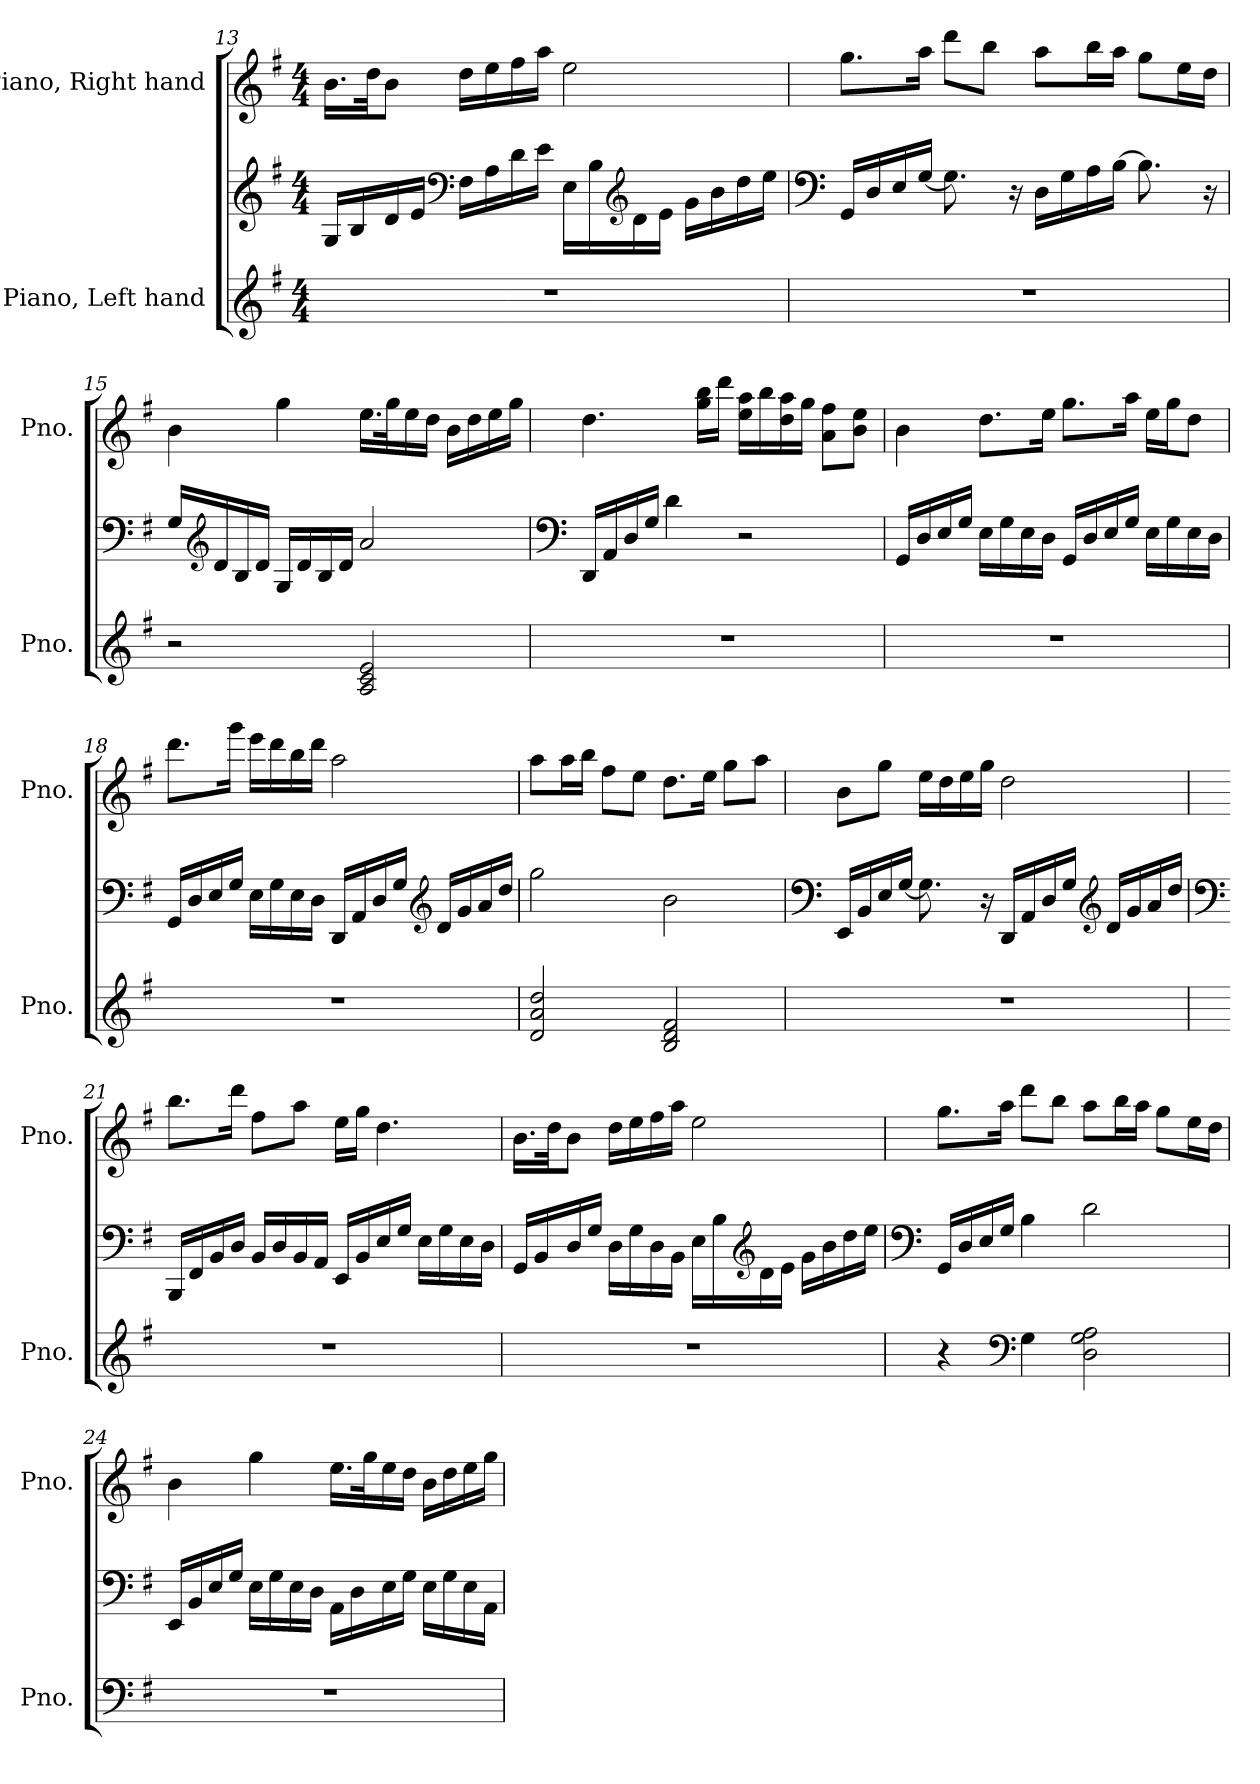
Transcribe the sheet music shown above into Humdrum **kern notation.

**kern	**kern	**kern
*part2	*part2	*part1
*staff3	*staff2	*staff1
*I"Piano, Left hand	*	*I"Piano, Right hand
*I'Pno.	*	*I'Pno.
!!LO:PB:g=z
*clefG2	*clefG2	*clefG2
*k[f#]	*k[f#]	*k[f#]
*M4/4	*M4/4	*M4/4
=13	=13	=13
1r	16G/LL	16.b\LL
.	16B/	.
.	.	32dd\JK
.	16d/	8b\J
.	16e/JJ	.
*	*clefF4	*
.	16F#\LL	16dd\LL
.	16A\	16ee\
.	16d\	16ff#\
.	16e\JJ	16aa\JJ
.	16E\LL	2ee\
.	16B\	.
*	*clefG2	*
.	16d\	.
.	16e\JJ	.
.	16g\LL	.
.	16b\	.
.	16dd\	.
.	16ee\JJ	.
=14	=14	=14
*	*clefF4	*
1r	16GG/LL	8.gg\L
.	16D/	.
.	16E/	.
.	[16G/JJ	16aa\Jk
.	8.G\]	8ddd\L
.	.	8bb\J
.	16r	.
.	16D\LL	8aa\L
.	16G\	.
.	16A\	16bb\L
.	[16B\JJ	16aa\JJ
.	8.B\]	8gg\L
.	.	16ee\L
.	16r	16dd\JJ
!!LO:LB:g=z
=15	=15	=15
2r	16G/LL	4b\
*	*clefG2	*
.	16d/	.
.	16B/	.
.	16d/JJ	.
.	16G/LL	4gg\
.	16d/	.
.	16B/	.
.	16d/JJ	.
2A/ 2c/ 2e/	2a/	16.ee\LL
.	.	32gg\K
.	.	16ee\
.	.	16dd\JJ
.	.	16b\LL
.	.	16dd\
.	.	16ee\
.	.	16gg\JJ
=16	=16	=16
*	*clefF4	*
1r	16DD/LL	4.dd\
.	16AA/	.
.	16D/	.
.	16G/JJ	.
.	4d\	.
.	.	16gg\ 16bb\LL
.	.	16ddd\JJ
.	2r	16ee\ 16aa\LL
.	.	16bb\
.	.	16dd\ 16aa\
.	.	16gg\JJ
.	.	8a\ 8ff#\L
.	.	8b\ 8ee\J
!!LO:LB:g=z
=17	=17	=17
1r	16GG/LL	4b\
.	16D/	.
.	16E/	.
.	16G/JJ	.
.	16E\LL	8.dd\L
.	16G\	.
.	16E\	.
.	16D\JJ	16ee\Jk
.	16GG/LL	8.gg\L
.	16D/	.
.	16E/	.
.	16G/JJ	16aa\Jk
.	16E\LL	16ee\LL
.	16G\	16gg\J
.	16E\	8dd\J
.	16D\JJ	.
=18	=18	=18
1r	16GG/LL	8.ddd\L
.	16D/	.
.	16E/	.
.	16G/JJ	16ggg\Jk
.	16E\LL	16eee\LL
.	16G\	16ddd\
.	16E\	16bb\
.	16D\JJ	16ddd\JJ
.	16DD/LL	2aa\
.	16AA/	.
.	16D/	.
.	16G/JJ	.
*	*clefG2	*
.	16d/LL	.
.	16g/	.
.	16a/	.
.	16dd/JJ	.
!!LO:LB:g=z
=19	=19	=19
2d/ 2a/ 2dd/	2gg\	8aa\L
.	.	16aa\L
.	.	16bb\JJ
.	.	8ff#\L
.	.	8ee\J
2B/ 2d/ 2f#/	2b\	8.dd\L
.	.	16ee\Jk
.	.	8gg\L
.	.	8aa\J
=20	=20	=20
*	*clefF4	*
1r	16EE/LL	8b\L
.	16BB/	.
.	16E/	8gg\J
.	[16G/JJ	.
.	8.G\]	16ee\LL
.	.	16dd\
.	.	16ee\
.	16r	16gg\JJ
.	16DD/LL	2dd\
.	16AA/	.
.	16D/	.
.	16G/JJ	.
*	*clefG2	*
.	16d/LL	.
.	16g/	.
.	16a/	.
.	16dd/JJ	.
!!LO:PB:g=z
=21	=21	=21
*	*clefF4	*
1r	16BBB/LL	8.bb\L
.	16FF#/	.
.	16BB/	.
.	16D/JJ	16ddd\Jk
.	16BB/LL	8ff#\L
.	16D/	.
.	16BB/	8aa\J
.	16AA/JJ	.
.	16EE/LL	16ee\LL
.	16BB/	16gg\JJ
.	16E/	4.dd\
.	16G/JJ	.
.	16E\LL	.
.	16G\	.
.	16E\	.
.	16D\JJ	.
=22	=22	=22
1r	16GG/LL	16.b\LL
.	16BB/	.
.	.	32dd\JK
.	16D/	8b\J
.	16G/JJ	.
.	16D\LL	16dd\LL
.	16G\	16ee\
.	16D\	16ff#\
.	16BB\JJ	16aa\JJ
.	16E\LL	2ee\
.	16B\	.
*	*clefG2	*
.	16d\	.
.	16e\JJ	.
.	16g\LL	.
.	16b\	.
.	16dd\	.
.	16ee\JJ	.
!!LO:LB:g=z
=23	=23	=23
*	*clefF4	*
4r	16GG/LL	8.gg\L
.	16D/	.
.	16E/	.
.	16G/JJ	16aa\Jk
*clefF4	*	*
4G\	4B\	8ddd\L
.	.	8bb\J
2D\ 2G\ 2A\	2d\	8aa\L
.	.	16bb\L
.	.	16aa\JJ
.	.	8gg\L
.	.	16ee\L
.	.	16dd\JJ
=24	=24	=24
1r	16EE/LL	4b\
.	16BB/	.
.	16E/	.
.	16G/JJ	.
.	16E\LL	4gg\
.	16G\	.
.	16E\	.
.	16D\JJ	.
.	16AA\LL	16.ee\LL
.	16D\	.
.	.	32gg\K
.	16E\	16ee\
.	16G\JJ	16dd\JJ
.	16E\LL	16b\LL
.	16G\	16dd\
.	16E\	16ee\
.	16AA\JJ	16gg\JJ
=	=	=
*-	*-	*-
